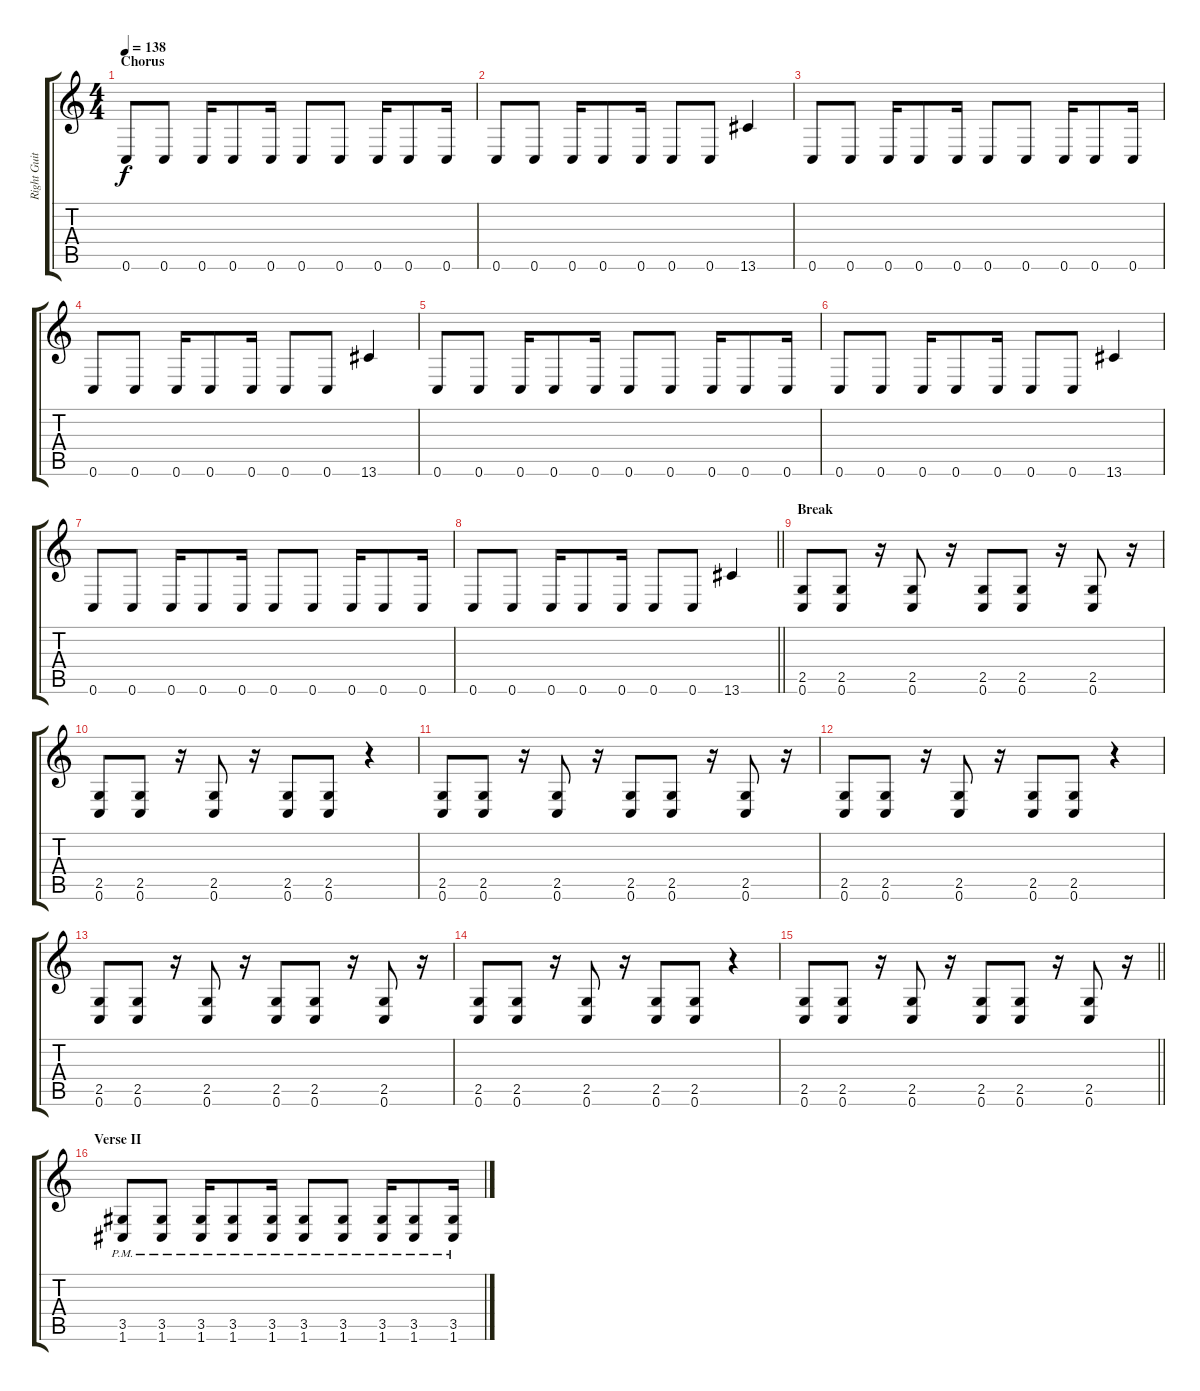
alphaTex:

\track ("Right Guitar" "Right Guit") {instrument distortionguitar}
\staff {score tabs}
\tuning (C4 G3 Eb3 Bb2 F2 C2) {hide}
\ts (4 4)
\section ("" "Chorus")
\tempo 138
\clef g2
\ks c
0.6.8{dy f} 0.6.8 0.6.16 0.6.8 0.6.16 0.6.8 0.6.8 0.6.16 0.6.8 0.6.16 |
0.6.8 0.6.8 0.6.16 0.6.8 0.6.16 0.6.8 0.6.8 13.6.4 |
0.6.8 0.6.8 0.6.16 0.6.8 0.6.16 0.6.8 0.6.8 0.6.16 0.6.8 0.6.16 |
0.6.8 0.6.8 0.6.16 0.6.8 0.6.16 0.6.8 0.6.8 13.6.4 |
0.6.8 0.6.8 0.6.16 0.6.8 0.6.16 0.6.8 0.6.8 0.6.16 0.6.8 0.6.16 |
0.6.8 0.6.8 0.6.16 0.6.8 0.6.16 0.6.8 0.6.8 13.6.4 |
0.6.8 0.6.8 0.6.16 0.6.8 0.6.16 0.6.8 0.6.8 0.6.16 0.6.8 0.6.16 |
\barLineRight lightlight
0.6.8 0.6.8 0.6.16 0.6.8 0.6.16 0.6.8 0.6.8 13.6.4 |
\section ("" "Break")
(2.5 0.6).8 (2.5 0.6).8 r.16 (2.5 0.6).8 r.16 (2.5 0.6).8 (2.5 0.6).8 r.16 (2.5 0.6).8 r.16 |
(2.5 0.6).8 (2.5 0.6).8 r.16 (2.5 0.6).8 r.16 (2.5 0.6).8 (2.5 0.6).8 r.4 |
(2.5 0.6).8 (2.5 0.6).8 r.16 (2.5 0.6).8 r.16 (2.5 0.6).8 (2.5 0.6).8 r.16 (2.5 0.6).8 r.16 |
(2.5 0.6).8 (2.5 0.6).8 r.16 (2.5 0.6).8 r.16 (2.5 0.6).8 (2.5 0.6).8 r.4 |
(2.5 0.6).8 (2.5 0.6).8 r.16 (2.5 0.6).8 r.16 (2.5 0.6).8 (2.5 0.6).8 r.16 (2.5 0.6).8 r.16 |
(2.5 0.6).8 (2.5 0.6).8 r.16 (2.5 0.6).8 r.16 (2.5 0.6).8 (2.5 0.6).8 r.4 |
\barLineRight lightlight
(2.5 0.6).8 (2.5 0.6).8 r.16 (2.5 0.6).8 r.16 (2.5 0.6).8 (2.5 0.6).8 r.16 (2.5 0.6).8 r.16 |
\section ("" "Verse II")
(3.5{pm} 1.6{pm}).8 (3.5{pm} 1.6{pm}).8 (3.5{pm} 1.6{pm}).16 (3.5{pm} 1.6{pm}).8 (3.5{pm} 1.6{pm}).16 (3.5{pm} 1.6{pm}).8 (3.5{pm} 1.6{pm}).8 (3.5{pm} 1.6{pm}).16 (3.5{pm} 1.6{pm}).8 (3.5{pm} 1.6{pm}).16
